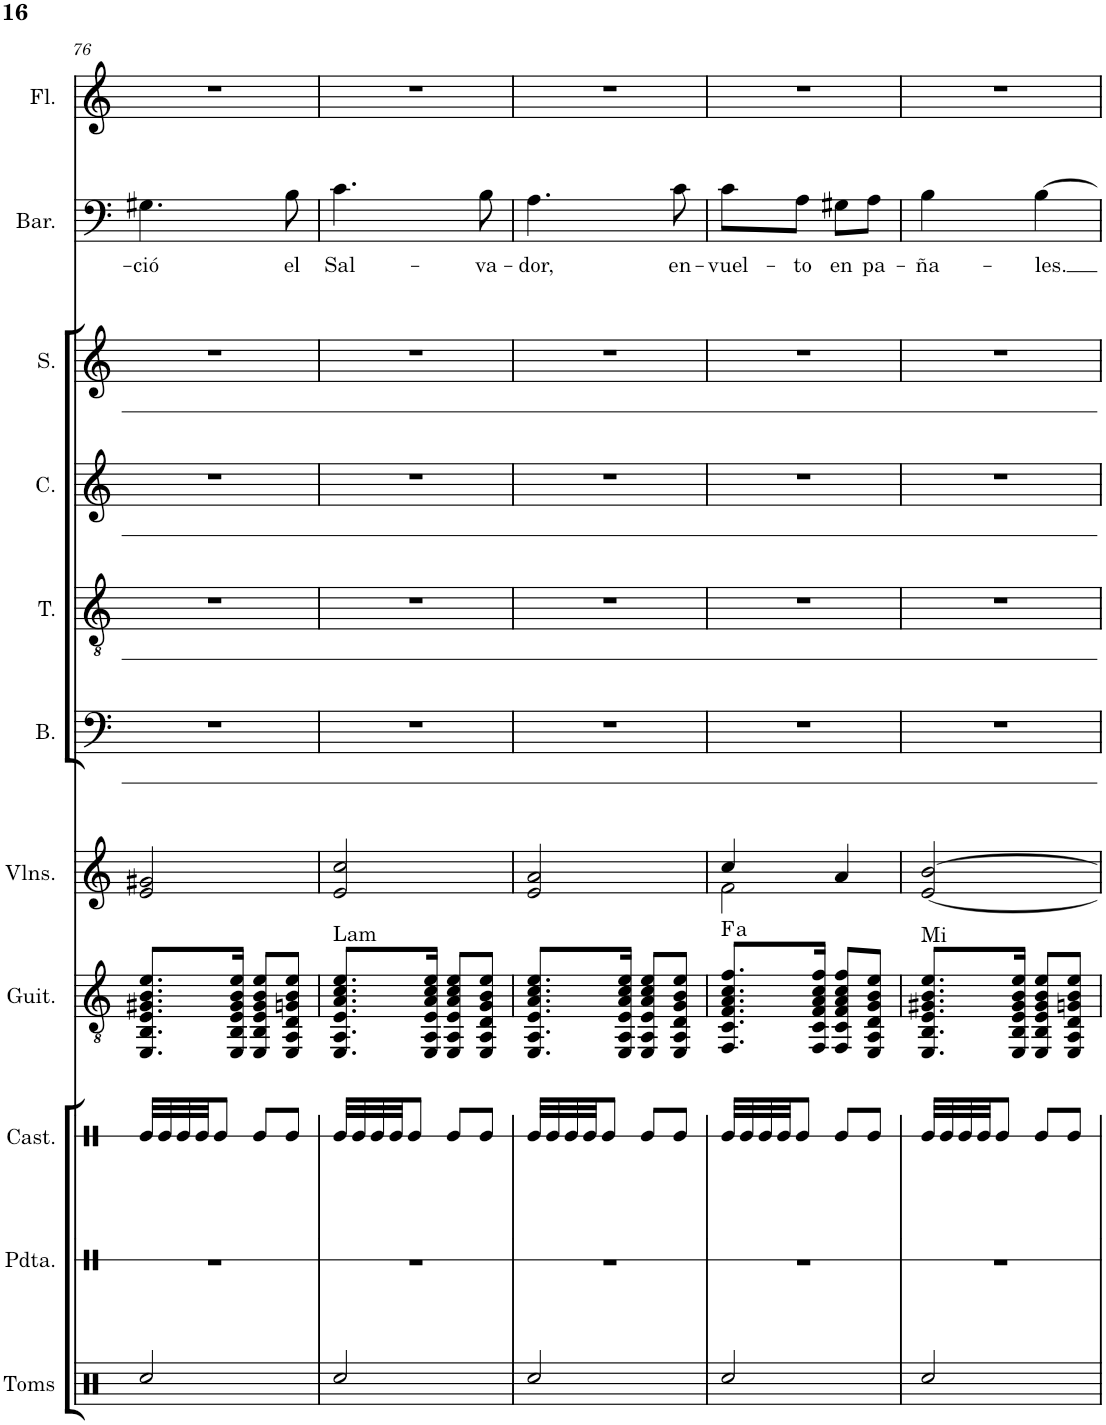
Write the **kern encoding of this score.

**kern	**kern	**kern	**kern	**harte	**kern	**kern	**kern	**kern	**kern	**kern	**text	**kern
*part11	*part10	*part9	*part8	*part8	*part7	*part6	*part5	*part4	*part3	*part2	*part2	*part1
*staff11	*staff10	*staff9	*staff8	*	*staff7	*staff6	*staff5	*staff4	*staff3	*staff2	*staff2	*staff1
*I"Toms	*I"Pandereta	*I"Castañuelas	*I"Guitarra	*	*I"Violines	*I"Bajo	*I"Tenor	*I"Contralto	*I"Soprano	*I"Barítono	*	*I"Flauta
*I'Toms	*I'Pdta.	*I'Cast.	*I'Guit.	*	*I'Vlns.	*I'B.	*I'T.	*I'C.	*I'S.	*I'Bar.	*	*I'Fl.
!!LO:PB:g=z
*clefX	*clefX	*clefX	*clefGv2	*	*clefG2	*clefF4	*clefGv2	*clefG2	*clefG2	*clefF4	*	*clefG2
*k[]	*k[]	*k[]	*k[]	*	*k[]	*k[]	*k[]	*k[]	*k[]	*k[]	*	*k[]
*M2/4	*M2/4	*M2/4	*M2/4	*	*M2/4	*M2/4	*M2/4	*M2/4	*M2/4	*M2/4	*	*M2/4
=76	=76	=76	=76	=76	=76	=76	=76	=76	=76	=76	=76	=76
!	!	!	!	!	!	!	!	!	!	!	!LO:LY:b	!
2Rcc/	2r	32Re/LLL	8.EE/ 8.BB/ 8.E/ 8.G#X/ 8.B/ 8.e/L	.	2e/ 2g#X/	2r	2r	2r	2r	4.G#X\	-ció	2r
.	.	32Re/	.	.	.	.	.	.	.	.	.	.
.	.	32Re/	.	.	.	.	.	.	.	.	.	.
.	.	32Re/JJ	.	.	.	.	.	.	.	.	.	.
.	.	8Re/J	.	.	.	.	.	.	.	.	.	.
.	.	.	16EE/ 16BB/ 16E/ 16G#/ 16B/ 16e/Jk	.	.	.	.	.	.	.	.	.
.	.	8Re/L	8EE/ 8BB/ 8E/ 8G#/ 8B/ 8e/L	.	.	.	.	.	.	.	.	.
!	!	!	!	!	!	!	!	!	!	!	!LO:LY:b	!
.	.	8Re/J	8EE/ 8AA/ 8D/ 8Gn/ 8B/ 8e/J	.	.	.	.	.	.	8B\	el	.
=77	=77	=77	=77	=77	=77	=77	=77	=77	=77	=77	=77	=77
!	!	!	!	!LO:H:kt=Lam	!	!	!	!	!	!	!LO:LY:b	!
2Rcc/	2r	32Re/LLL	8.EE/ 8.AA/ 8.E/ 8.A/ 8.c/ 8.e/L	N	2e/ 2cc/	2r	2r	2r	2r	4.c\	Sal-	2r
.	.	32Re/	.	.	.	.	.	.	.	.	.	.
.	.	32Re/	.	.	.	.	.	.	.	.	.	.
.	.	32Re/JJ	.	.	.	.	.	.	.	.	.	.
.	.	8Re/J	.	.	.	.	.	.	.	.	.	.
.	.	.	16EE/ 16AA/ 16E/ 16A/ 16c/ 16e/Jk	.	.	.	.	.	.	.	.	.
.	.	8Re/L	8EE/ 8AA/ 8E/ 8A/ 8c/ 8e/L	.	.	.	.	.	.	.	.	.
!	!	!	!	!	!	!	!	!	!	!	!LO:LY:b	!
.	.	8Re/J	8EE/ 8AA/ 8D/ 8G/ 8B/ 8e/J	.	.	.	.	.	.	8B\	-va-	.
=78	=78	=78	=78	=78	=78	=78	=78	=78	=78	=78	=78	=78
!	!	!	!	!	!	!	!	!	!	!	!LO:LY:b	!
2Rcc/	2r	32Re/LLL	8.EE/ 8.AA/ 8.E/ 8.A/ 8.c/ 8.e/L	.	2e/ 2a/	2r	2r	2r	2r	4.A\	-dor,	2r
.	.	32Re/	.	.	.	.	.	.	.	.	.	.
.	.	32Re/	.	.	.	.	.	.	.	.	.	.
.	.	32Re/JJ	.	.	.	.	.	.	.	.	.	.
.	.	8Re/J	.	.	.	.	.	.	.	.	.	.
.	.	.	16EE/ 16AA/ 16E/ 16A/ 16c/ 16e/Jk	.	.	.	.	.	.	.	.	.
.	.	8Re/L	8EE/ 8AA/ 8E/ 8A/ 8c/ 8e/L	.	.	.	.	.	.	.	.	.
!	!	!	!	!	!	!	!	!	!	!	!LO:LY:b	!
.	.	8Re/J	8EE/ 8AA/ 8D/ 8G/ 8B/ 8e/J	.	.	.	.	.	.	8c\	en-	.
=79	=79	=79	=79	=79	=79	=79	=79	=79	=79	=79	=79	=79
*	*	*	*	*	*^	*	*	*	*	*	*	*
!	!	!	!	!LO:H:kt=a	!	!	!	!	!	!	!	!LO:LY:b	!
2Rcc/	2r	32Re/LLL	8.FF/ 8.C/ 8.F/ 8.A/ 8.c/ 8.f/L	.	4cc/	2f\	2r	2r	2r	2r	8c\L	-vuel-	2r
.	.	32Re/	.	.	.	.	.	.	.	.	.	.	.
.	.	32Re/	.	.	.	.	.	.	.	.	.	.	.
.	.	32Re/JJ	.	.	.	.	.	.	.	.	.	.	.
!	!	!	!	!	!	!	!	!	!	!	!	!LO:LY:b	!
.	.	8Re/J	.	.	.	.	.	.	.	.	8A\J	-to	.
.	.	.	16FF/ 16C/ 16F/ 16A/ 16c/ 16f/Jk	.	.	.	.	.	.	.	.	.	.
!	!	!	!	!	!	!	!	!	!	!	!	!LO:LY:b	!
.	.	8Re/L	8FF/ 8C/ 8F/ 8A/ 8c/ 8f/L	.	4a/	.	.	.	.	.	8G#X\L	en	.
!	!	!	!	!	!	!	!	!	!	!	!	!LO:LY:b	!
.	.	8Re/J	8EE/ 8AA/ 8D/ 8G/ 8B/ 8e/J	.	.	.	.	.	.	.	8A\J	pa-	.
*	*	*	*	*	*v	*v	*	*	*	*	*	*	*
=80	=80	=80	=80	=80	=80	=80	=80	=80	=80	=80	=80	=80
!	!	!	!	!LO:H:kt=Mi	!	!	!	!	!	!	!LO:LY:b	!
2Rcc/	2r	32Re/LLL	8.EE/ 8.BB/ 8.E/ 8.G#X/ 8.B/ 8.e/L	N	[2e/ [2b/	2r	2r	2r	2r	4B\	-ña-	2r
.	.	32Re/	.	.	.	.	.	.	.	.	.	.
.	.	32Re/	.	.	.	.	.	.	.	.	.	.
.	.	32Re/JJ	.	.	.	.	.	.	.	.	.	.
.	.	8Re/J	.	.	.	.	.	.	.	.	.	.
.	.	.	16EE/ 16BB/ 16E/ 16G#/ 16B/ 16e/Jk	.	.	.	.	.	.	.	.	.
!	!	!	!	!	!	!	!	!	!	!	!LO:LY:b	!
.	.	8Re/L	8EE/ 8BB/ 8E/ 8G#/ 8B/ 8e/L	.	.	.	.	.	.	[4B\	-les.	.
.	.	8Re/J	8EE/ 8AA/ 8D/ 8Gn/ 8B/ 8e/J	.	.	.	.	.	.	.	.	.
=	=	=	=	=	=	=	=	=	=	=	=	=
*-	*-	*-	*-	*-	*-	*-	*-	*-	*-	*-	*-	*-
